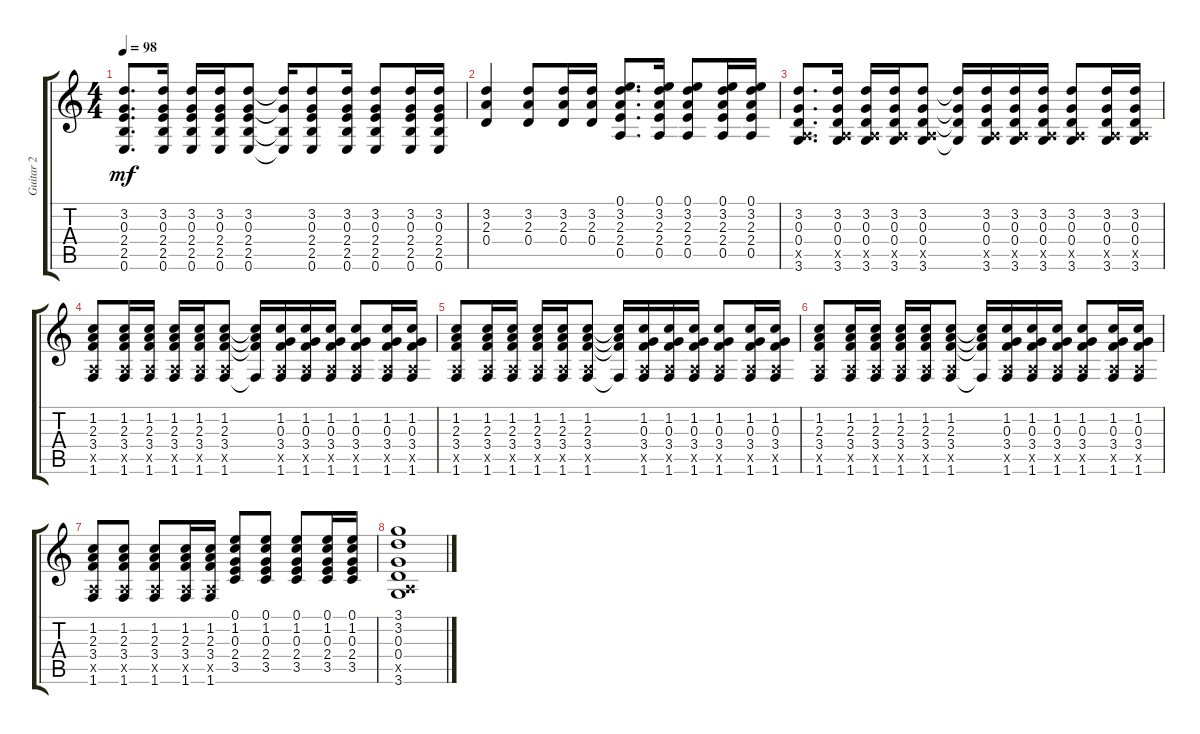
\track ("Guitar 2" "Guitar 2") {instrument acousticguitarnylon}
\staff {score tabs}
\tuning (E4 B3 G3 D3 A2 E2) {hide}
\ts (4 4)
\tempo 98
\clef g2
\ks c
(3.2 0.3 2.4 2.5 0.6).8{d dy mf} (3.2 0.3 2.4 2.5 0.6).16 (3.2 0.3 2.4 2.5 0.6).16 (3.2 0.3 2.4 2.5 0.6).16 (3.2 0.3 2.4 2.5 0.6).8 (3.2{t} 0.3{t} 2.5{t} 0.6{t}).16 (3.2 0.3 2.4 2.5 0.6).8 (3.2 0.3 2.4 2.5 0.6).16 (3.2 0.3 2.4 2.5 0.6).8 (3.2 0.3 2.4 2.5 0.6).16 (3.2 0.3 2.4 2.5 0.6).16 |
(3.2 2.3 0.4).4 (3.2 2.3 0.4).8 (3.2 2.3 0.4).16 (3.2 2.3 0.4).16 (0.1 3.2 2.3 2.4 0.5).8{d} (0.1 3.2 2.3 2.4 0.5).16 (0.1 3.2 2.3 2.4 0.5).8 (0.1 3.2 2.3 2.4 0.5).16 (0.1 3.2 2.3 2.4 0.5).16 |
(3.2 0.3 0.4 0.5{x} 3.6).8{d} (3.2 0.3 0.4 0.5{x} 3.6).16 (3.2 0.3 0.4 0.5{x} 3.6).16 (3.2 0.3 0.4 0.5{x} 3.6).16 (3.2 0.3 0.4 0.5{x} 3.6).8 (3.2{t} 0.3{t} 0.4{t} 3.6{t}).16 (3.2 0.3 0.4 0.5{x} 3.6).16 (3.2 0.3 0.4 0.5{x} 3.6).16 (3.2 0.3 0.4 0.5{x} 3.6).16 (3.2 0.3 0.4 0.5{x} 3.6).8 (3.2 0.3 0.4 0.5{x} 3.6).16 (3.2 0.3 0.4 0.5{x} 3.6).16 |
(1.2 2.3 3.4 0.5{x} 1.6).8 (1.2 2.3 3.4 0.5{x} 1.6).16 (1.2 2.3 3.4 0.5{x} 1.6).16 (1.2 2.3 3.4 0.5{x} 1.6).16 (1.2 2.3 3.4 0.5{x} 1.6).16 (1.2 2.3 3.4 0.5{x} 1.6).8 (1.2{t} 2.3{t} 3.4{t} 1.6{t}).16 (1.2 0.3 3.4 0.5{x} 1.6).16 (1.2 0.3 3.4 0.5{x} 1.6).16 (1.2 0.3 3.4 0.5{x} 1.6).16 (1.2 0.3 3.4 0.5{x} 1.6).8 (1.2 0.3 3.4 0.5{x} 1.6).16 (1.2 0.3 3.4 0.5{x} 1.6).16 |
(1.2 2.3 3.4 0.5{x} 1.6).8 (1.2 2.3 3.4 0.5{x} 1.6).16 (1.2 2.3 3.4 0.5{x} 1.6).16 (1.2 2.3 3.4 0.5{x} 1.6).16 (1.2 2.3 3.4 0.5{x} 1.6).16 (1.2 2.3 3.4 0.5{x} 1.6).8 (1.2{t} 2.3{t} 3.4{t} 1.6{t}).16 (1.2 0.3 3.4 0.5{x} 1.6).16 (1.2 0.3 3.4 0.5{x} 1.6).16 (1.2 0.3 3.4 0.5{x} 1.6).16 (1.2 0.3 3.4 0.5{x} 1.6).8 (1.2 0.3 3.4 0.5{x} 1.6).16 (1.2 0.3 3.4 0.5{x} 1.6).16 |
(1.2 2.3 3.4 0.5{x} 1.6).8 (1.2 2.3 3.4 0.5{x} 1.6).16 (1.2 2.3 3.4 0.5{x} 1.6).16 (1.2 2.3 3.4 0.5{x} 1.6).16 (1.2 2.3 3.4 0.5{x} 1.6).16 (1.2 2.3 3.4 0.5{x} 1.6).8 (1.2{t} 2.3{t} 3.4{t} 1.6{t}).16 (1.2 0.3 3.4 0.5{x} 1.6).16 (1.2 0.3 3.4 0.5{x} 1.6).16 (1.2 0.3 3.4 0.5{x} 1.6).16 (1.2 0.3 3.4 0.5{x} 1.6).8 (1.2 0.3 3.4 0.5{x} 1.6).16 (1.2 0.3 3.4 0.5{x} 1.6).16 |
(1.2 2.3 3.4 0.5{x} 1.6).8 (1.2 2.3 3.4 0.5{x} 1.6).8 (1.2 2.3 3.4 0.5{x} 1.6).8 (1.2 2.3 3.4 0.5{x} 1.6).16 (1.2 2.3 3.4 0.5{x} 1.6).16 (0.1 1.2 0.3 2.4 3.5).8 (0.1 1.2 0.3 2.4 3.5).8 (0.1 1.2 0.3 2.4 3.5).8 (0.1 1.2 0.3 2.4 3.5).16 (0.1 1.2 0.3 2.4 3.5).16 |
(3.1 3.2 0.3 0.4 0.5{x} 3.6).1
